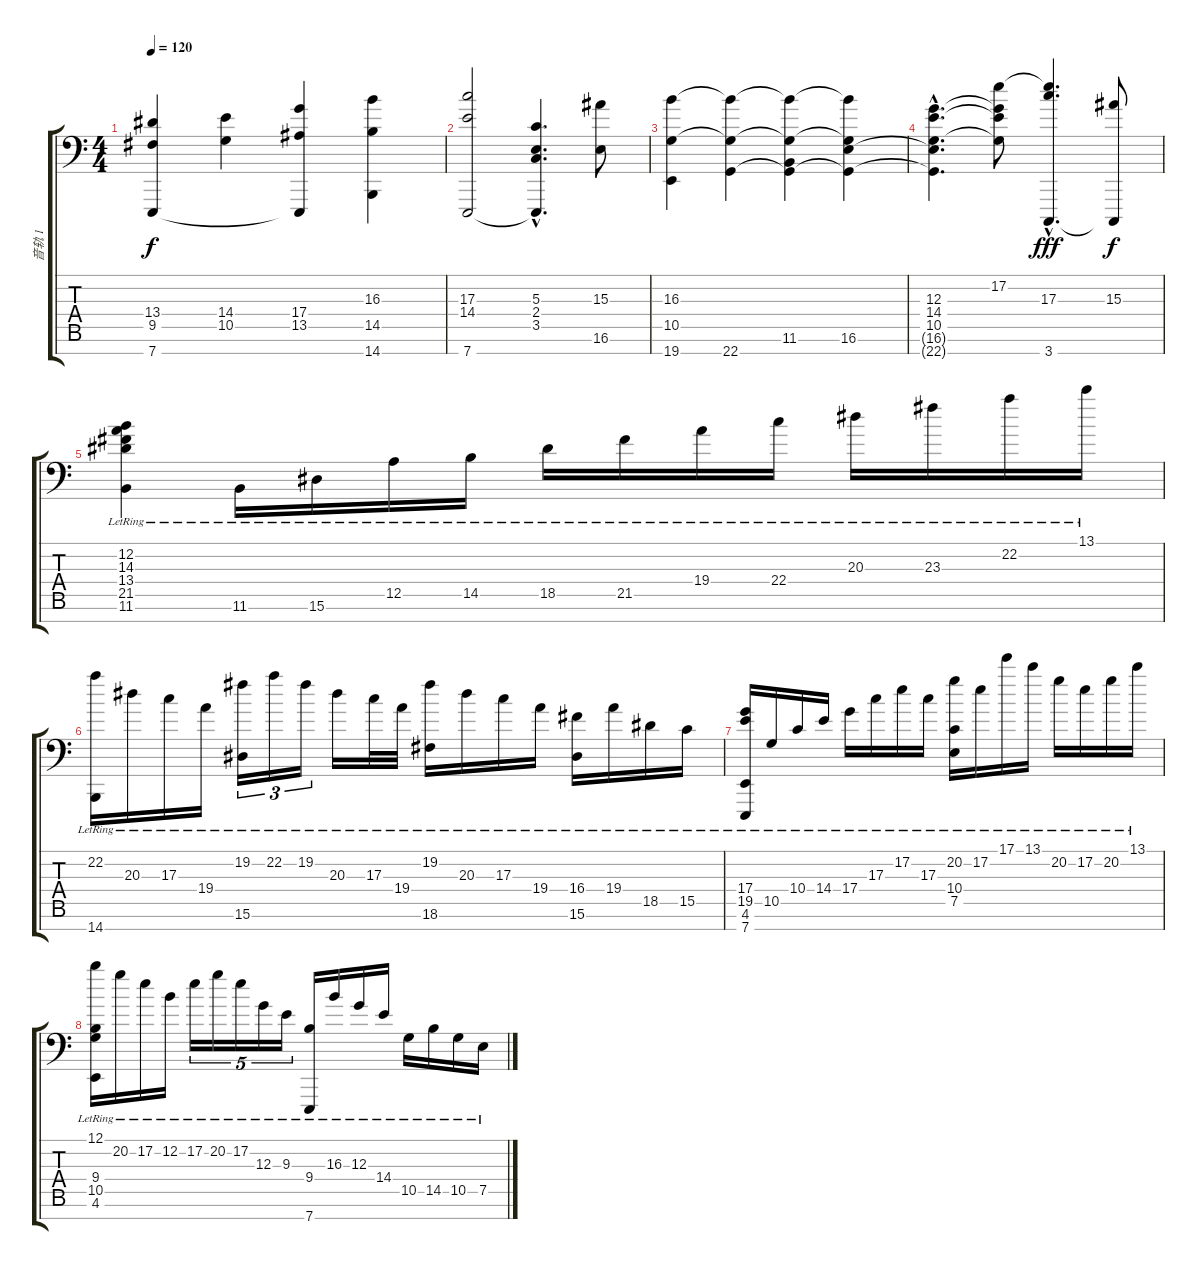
\track ("音轨 1" "音轨 1") {instrument acousticgrandpiano}
\staff {score tabs}
\tuning (B4 B3 G3 D3 A2 C2 A0) {hide}
\ts (4 4)
\tempo 120
\clef f4
\ks c
(13.4 9.5 7.7).4{dy f} (14.4 10.5).4 (17.4 13.5 7.7{t}).4 (16.3 14.5 14.7).4 |
(17.3 14.4 7.7).2 (5.3{hac} 2.4{hac} 3.5{hac} 7.7{hac t}).4{d} (15.3 16.6).8 |
(16.3 10.5 19.7).4 (16.3{t} 10.5{t} 22.7).4 (16.3{t} 10.5{t} 11.6 22.7{t}).4 (16.3{t} 10.5{t} 16.6 22.7{t}).4 |
(12.3{hac} 14.4{hac} 10.5{hac} 16.6{hac t} 22.7{hac t}).4{d} (17.2 12.3{t} 14.4{t} 10.5{t}).8 (17.2{hac t} 17.3{hac} 3.7{hac}).4{d dy fff} (15.3 3.7{t}).8{dy f} |
(12.2{lr} 14.3{lr} 13.4{lr} 21.5{lr} 11.6{lr}).4 11.6{lr}.16 15.6{lr}.16 12.5{lr}.16 14.5{lr}.16 18.5{lr}.16 21.5{lr}.16 19.4{lr}.16 22.4{lr}.16 20.3{lr}.16 23.3{lr}.16 22.2{lr}.16 13.1{lr}.16 |
(22.2{lr} 14.7{lr}).16 20.3{lr}.16 17.3{lr}.16 19.4{lr}.16 (19.2{lr} 15.6{lr}).16{tu (3 2)} 22.2{lr}.16{tu (3 2)} 19.2{lr}.16{tu (3 2)} 20.3{lr}.16 17.3{lr}.32 19.4{lr}.32 (19.2{lr} 18.6{lr}).16 20.3{lr}.16 17.3{lr}.16 19.4{lr}.16 (16.4{lr} 15.6{lr}).16 19.4{lr}.16 18.5{lr}.16 15.5{lr}.16 |
(17.4{lr} 19.5{lr} 4.6{lr} 7.7{lr}).16 10.5{lr}.16 10.4{lr}.16 14.4{lr}.16 17.4{lr}.16 17.3{lr}.16 17.2{lr}.16 17.3{lr}.16 (20.2{lr} 10.4{lr} 7.5{lr}).16 17.2{lr}.16 17.1{lr}.16 13.1{lr}.16 20.2{lr}.16 17.2{lr}.16 20.2{lr}.16 13.1{lr}.16 |
(12.1{lr} 9.4{lr} 10.5{lr} 4.6{lr}).16 20.2{lr}.16 17.2{lr}.16 12.2{lr}.16 17.2{lr}.16{tu (5 4)} 20.2{lr}.16{tu (5 4)} 17.2{lr}.16{tu (5 4)} 12.3{lr}.16{tu (5 4)} 9.3{lr}.16{tu (5 4)} (9.4{lr} 7.7{lr}).16 16.3{lr}.16 12.3{lr}.16 14.4{lr}.16 10.5{lr}.16 14.5{lr}.16 10.5{lr}.16 7.5{lr}.16
